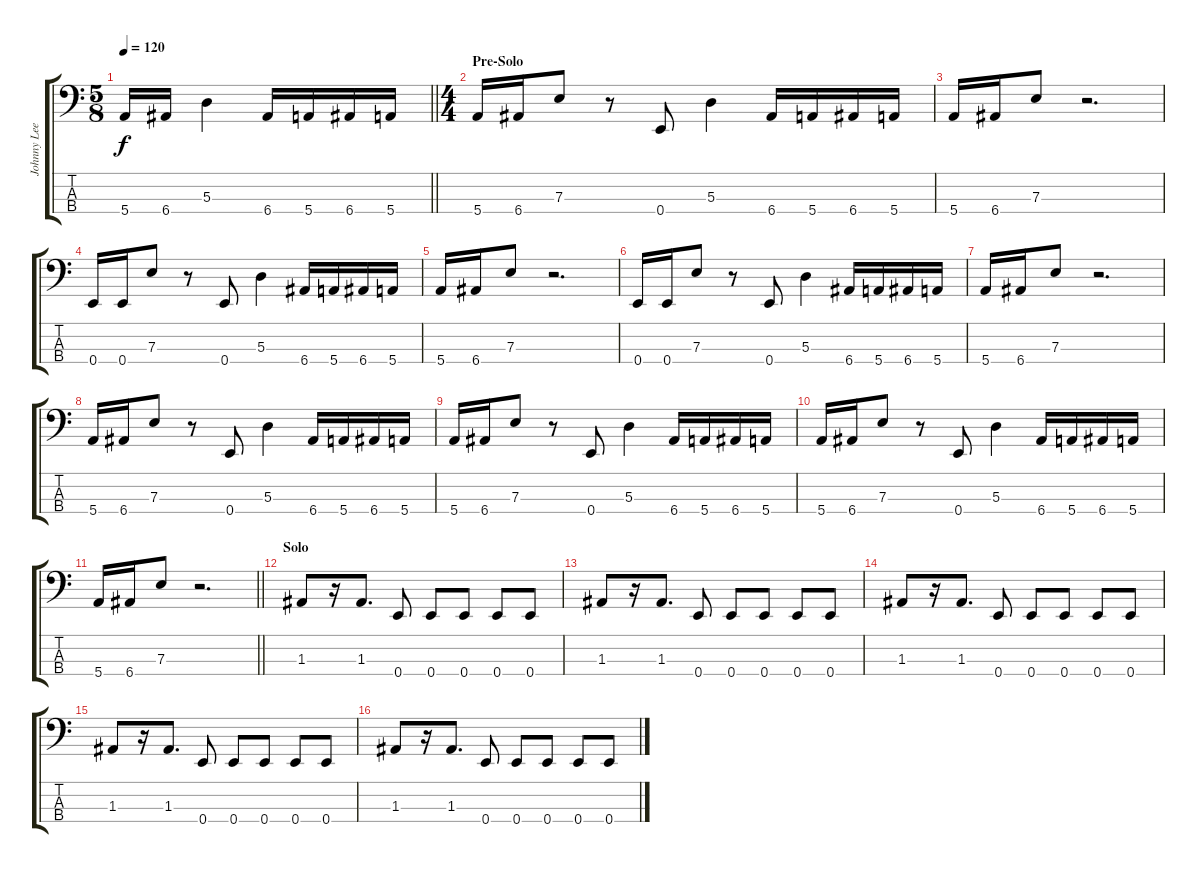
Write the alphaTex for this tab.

\track ("Johnny Lee Middleton (Bass)" "Johnny Lee") {instrument electricbasspick}
\staff {score tabs}
\tuning (G2 D2 A1 E1) {hide}
\ts (5 8)
\tempo 120
\clef f4
\barLineRight lightlight
\ks c
5.4.16{dy f} 6.4.16 5.3.4 6.4.16 5.4.16 6.4.16 5.4.16 |
\ts (4 4)
\section ("" "Pre-Solo")
5.4.16 6.4.16 7.3.8 r.8 0.4.8 5.3.4 6.4.16 5.4.16 6.4.16 5.4.16 |
5.4.16 6.4.16 7.3.8 r.2{d} |
0.4.16 0.4.16 7.3.8 r.8 0.4.8 5.3.4 6.4.16 5.4.16 6.4.16 5.4.16 |
5.4.16 6.4.16 7.3.8 r.2{d} |
0.4.16 0.4.16 7.3.8 r.8 0.4.8 5.3.4 6.4.16 5.4.16 6.4.16 5.4.16 |
5.4.16 6.4.16 7.3.8 r.2{d} |
5.4.16 6.4.16 7.3.8 r.8 0.4.8 5.3.4 6.4.16 5.4.16 6.4.16 5.4.16 |
5.4.16 6.4.16 7.3.8 r.8 0.4.8 5.3.4 6.4.16 5.4.16 6.4.16 5.4.16 |
5.4.16 6.4.16 7.3.8 r.8 0.4.8 5.3.4 6.4.16 5.4.16 6.4.16 5.4.16 |
\barLineRight lightlight
5.4.16 6.4.16 7.3.8 r.2{d} |
\section ("" "Solo")
1.3.8 r.16 1.3.8{d} 0.4.8 0.4.8 0.4.8 0.4.8 0.4.8 |
1.3.8 r.16 1.3.8{d} 0.4.8 0.4.8 0.4.8 0.4.8 0.4.8 |
1.3.8 r.16 1.3.8{d} 0.4.8 0.4.8 0.4.8 0.4.8 0.4.8 |
1.3.8 r.16 1.3.8{d} 0.4.8 0.4.8 0.4.8 0.4.8 0.4.8 |
1.3.8 r.16 1.3.8{d} 0.4.8 0.4.8 0.4.8 0.4.8 0.4.8
